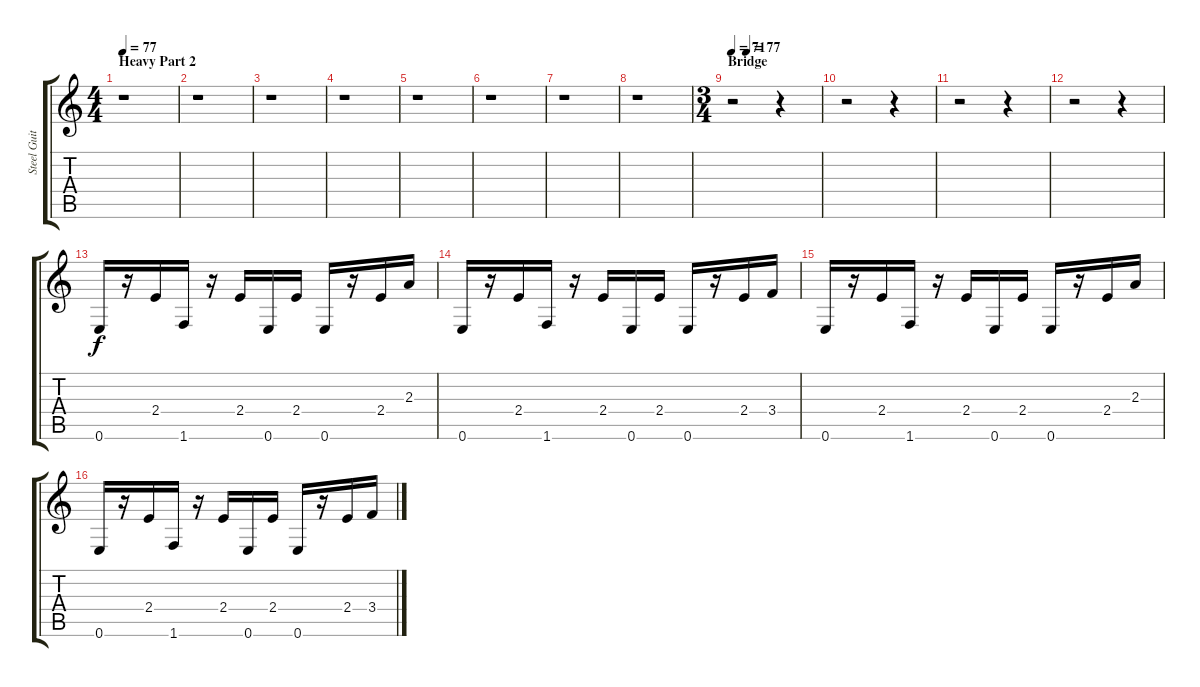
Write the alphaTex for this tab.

\track ("Steel Guitar" "Steel Guit") {instrument acousticguitarsteel}
\staff {score tabs}
\tuning (E4 B3 G3 D3 A2 E2) {hide}
\ts (4 4)
\section ("" "Heavy Part 2")
\tempo 77
\clef g2
\ks c
r.1{dy f} |
r.1 |
r.1 |
r.1 |
r.1 |
r.1 |
r.1 |
r.1 |
\ts (3 4)
\section ("" "Bridge")
\tempo 71
\tempo (77 0.16666666666666666)
r.2 r.4 |
r.2 r.4 |
r.2 r.4 |
r.2 r.4 |
0.6.16 r.16 2.4.16 1.6.16 r.16 2.4.16 0.6.16 2.4.16 0.6.16 r.16 2.4.16 2.3.16 |
0.6.16 r.16 2.4.16 1.6.16 r.16 2.4.16 0.6.16 2.4.16 0.6.16 r.16 2.4.16 3.4.16 |
0.6.16 r.16 2.4.16 1.6.16 r.16 2.4.16 0.6.16 2.4.16 0.6.16 r.16 2.4.16 2.3.16 |
0.6.16 r.16 2.4.16 1.6.16 r.16 2.4.16 0.6.16 2.4.16 0.6.16 r.16 2.4.16 3.4.16
